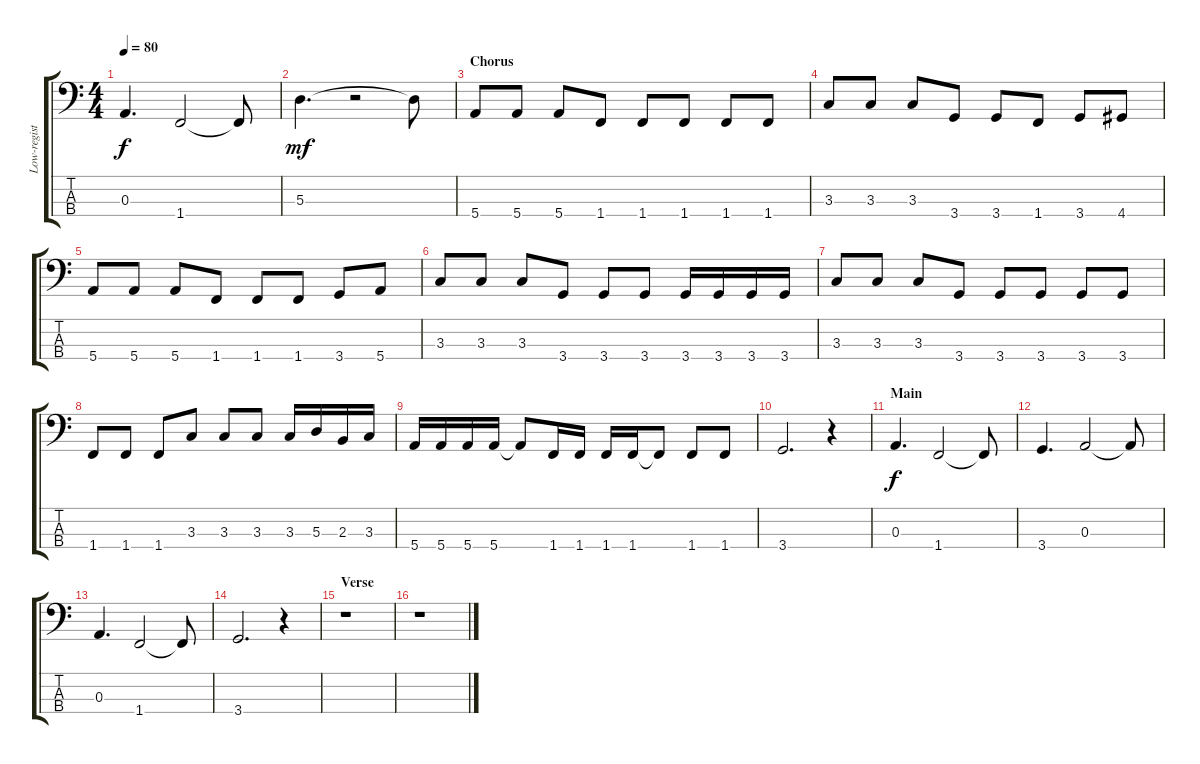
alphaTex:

\track ("Low-register Strings" "Low-regist") {instrument electricbasspick}
\staff {score tabs}
\tuning (G2 D2 A1 E1) {hide}
\ts (4 4)
\tempo 80
\clef f4
\ks c
0.3.4{d dy f} 1.4.2 1.4{t}.8 |
5.3.4{d dy mf} r.2 5.3{t}.8 |
\section ("" "Chorus")
5.4.8 5.4.8 5.4.8 1.4.8 1.4.8 1.4.8 1.4.8 1.4.8 |
3.3.8 3.3.8 3.3.8 3.4.8 3.4.8 1.4.8 3.4.8 4.4.8 |
5.4.8 5.4.8 5.4.8 1.4.8 1.4.8 1.4.8 3.4.8 5.4.8 |
3.3.8 3.3.8 3.3.8 3.4.8 3.4.8 3.4.8 3.4.16 3.4.16 3.4.16 3.4.16 |
3.3.8 3.3.8 3.3.8 3.4.8 3.4.8 3.4.8 3.4.8 3.4.8 |
1.4.8 1.4.8 1.4.8 3.3.8 3.3.8 3.3.8 3.3.16 5.3.16 2.3.16 3.3.16 |
5.4.16 5.4.16 5.4.16 5.4.16 5.4{t}.8 1.4.16 1.4.16 1.4.16 1.4.16 1.4{t}.8 1.4.8 1.4.8 |
3.4.2{d} r.4 |
\section ("" "Main")
0.3.4{d dy f} 1.4.2 1.4{t}.8 |
3.4.4{d} 0.3.2 0.3{t}.8 |
0.3.4{d} 1.4.2 1.4{t}.8 |
3.4.2{d} r.4 |
\section ("" "Verse")
r.1 |
r.1
